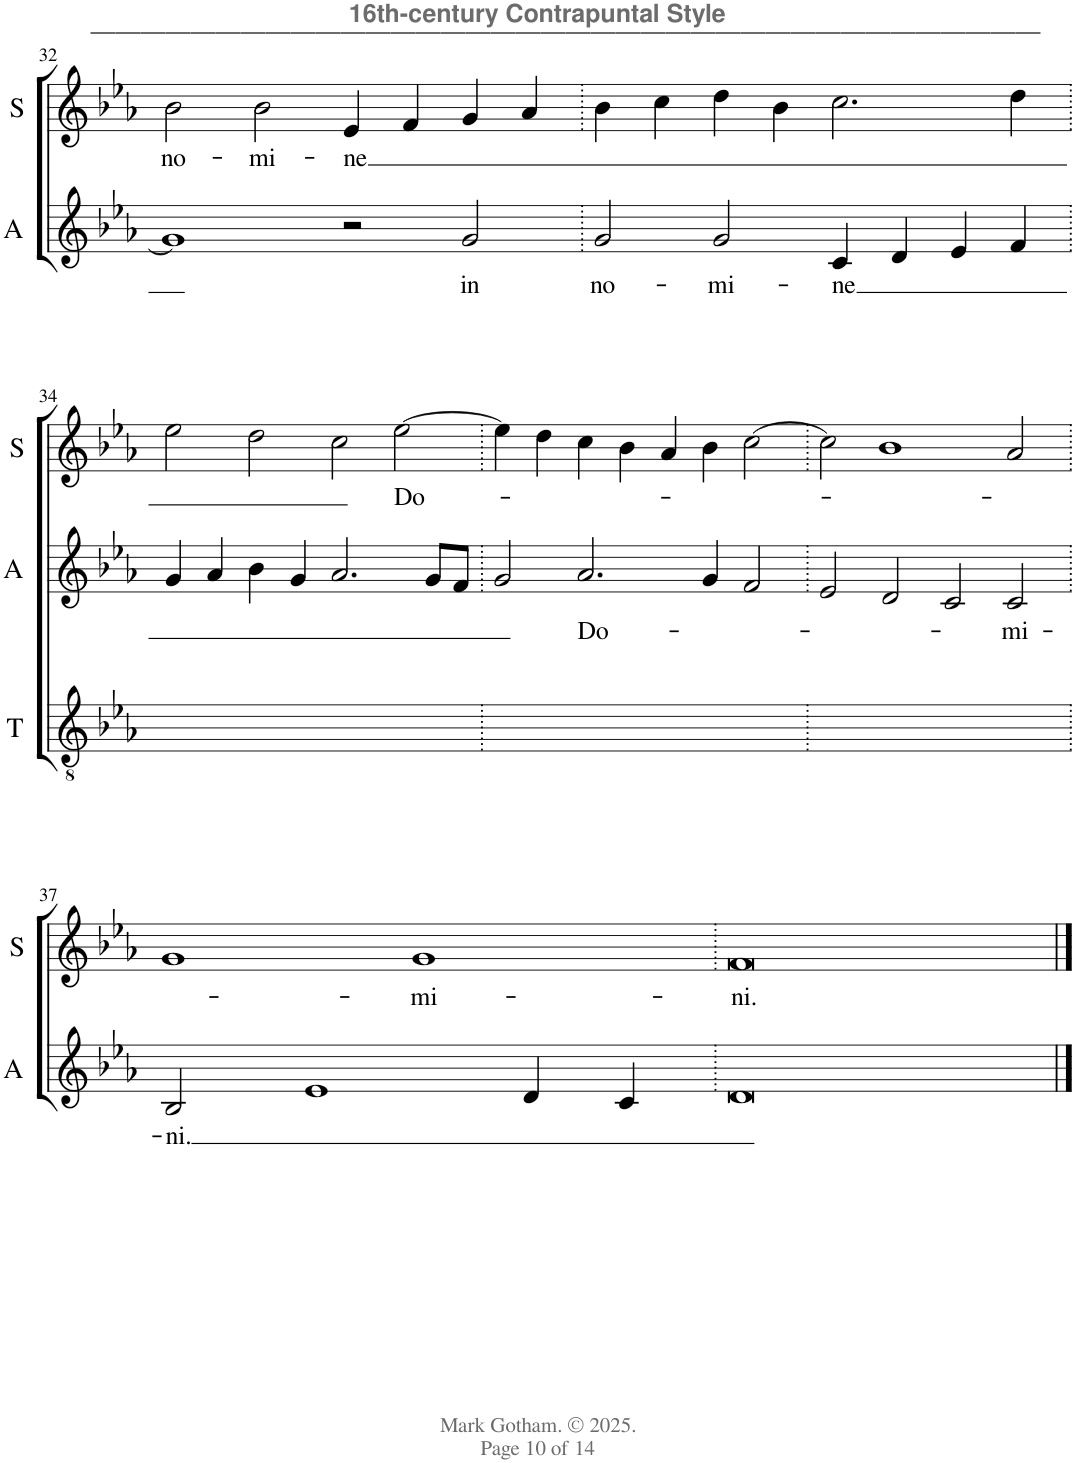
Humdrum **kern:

**kern	**text	**kern	**text
*part2	*part2	*part1	*part1
*staff2	*staff2	*staff1	*staff1
*I"Alto	*	*I"Soprano	*
*I'A	*	*I'S	*
!!LO:PB:g=z
*clefG2	*	*clefG2	*
*k[b-e-a-]	*	*k[b-e-a-]	*
*M4/2	*	*M4/2	*
=32	=32	=32	=32
!	!	!	!LO:LY:b
1g]	.	2b-\	no-
!	!	!	!LO:LY:b
.	.	2b-\	-mi-
!	!	!	!LO:LY:b
2r	.	4e-/	-ne
.	.	4f/	.
!	!LO:LY:b	!	!
2g/	in	4g/	.
.	.	4a-/	.
=33.	=33.	=33.	=33.
!	!LO:LY:b	!	!
2g/	no-	4b-\	.
.	.	4cc\	.
!	!LO:LY:b	!	!
2g/	-mi-	4dd\	.
.	.	4b-\	.
!	!LO:LY:b	!	!
4c/	-ne	2.cc\	.
4d/	.	.	.
4e-/	.	.	.
4f/	.	4dd\	.
!!LO:LB:g=z
=34.	=34.	=34.	=34.
4g/	.	2ee-\	.
4a-/	.	.	.
4b-\	.	2dd\	.
4g/	.	.	.
2.a-/	.	2cc\	.
!	!	!	!LO:LY:b
.	.	[2ee-\	Do-
8g/L	.	.	.
8f/J	.	.	.
=35.	=35.	=35.	=35.
2g/	.	4ee-\]	.
.	.	4dd\	.
!	!LO:LY:b	!	!
2.a-/	Do-	4cc\	.
.	.	4b-\	.
.	.	4a-/	.
4g/	.	4b-\	.
2f/	.	[2cc\	.
=36.	=36.	=36.	=36.
2e-/	.	2cc\]	.
2d/	.	1b-	.
2c/	.	.	.
!	!LO:LY:b	!	!
2c/	-mi-	2a-/	.
!!LO:LB:g=z
=37.	=37.	=37.	=37.
!	!LO:LY:b	!	!
2B-/	-ni.	1g	.
1e-	.	.	.
!	!	!	!LO:LY:b
.	.	1g	-mi-
4d/	.	.	.
4c/	.	.	.
=38.	=38.	=38.	=38.
!	!	!	!LO:LY:b
0d	.	0f	-ni.
==	==	==	==
*-	*-	*-	*-
